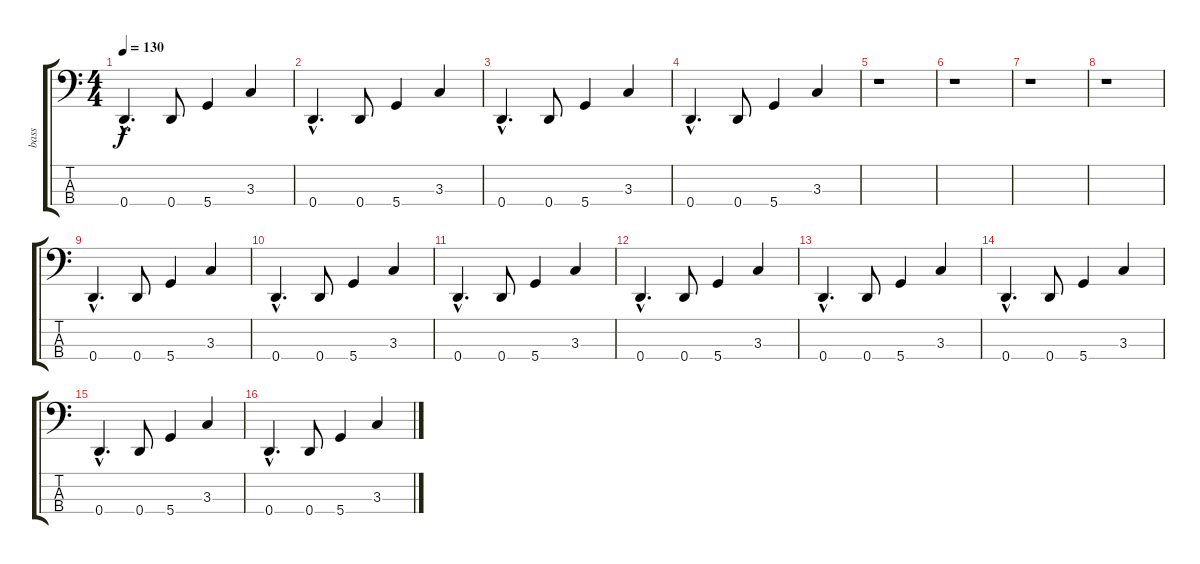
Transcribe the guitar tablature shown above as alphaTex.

\track ("bass" "bass") {instrument electricbasspick}
\staff {score tabs}
\tuning (G2 D2 A1 D1) {hide}
\ts (4 4)
\tempo 130
\clef f4
\ks c
0.4{hac}.4{d dy f} 0.4.8 5.4.4 3.3.4 |
0.4{hac}.4{d} 0.4.8 5.4.4 3.3.4 |
0.4{hac}.4{d} 0.4.8 5.4.4 3.3.4 |
0.4{hac}.4{d} 0.4.8 5.4.4 3.3.4 |
r.1 |
r.1 |
r.1 |
r.1 |
0.4{hac}.4{d} 0.4.8 5.4.4 3.3.4 |
0.4{hac}.4{d} 0.4.8 5.4.4 3.3.4 |
0.4{hac}.4{d} 0.4.8 5.4.4 3.3.4 |
0.4{hac}.4{d} 0.4.8 5.4.4 3.3.4 |
0.4{hac}.4{d} 0.4.8 5.4.4 3.3.4 |
0.4{hac}.4{d} 0.4.8 5.4.4 3.3.4 |
0.4{hac}.4{d} 0.4.8 5.4.4 3.3.4 |
0.4{hac}.4{d} 0.4.8 5.4.4 3.3.4
